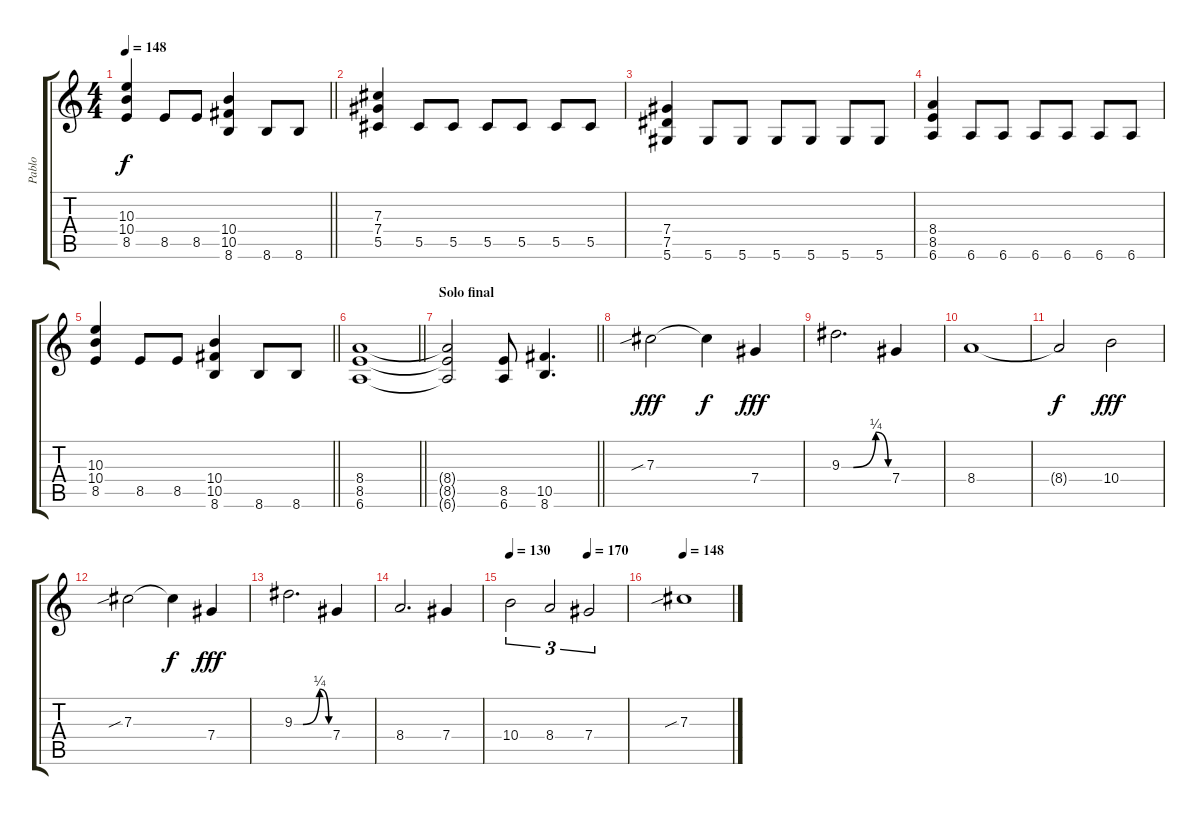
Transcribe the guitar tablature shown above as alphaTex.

\track ("Pablo" "Pablo") {instrument distortionguitar}
\staff {score tabs}
\tuning (Eb4 Bb3 Gb3 Db3 Ab2 Eb2) {hide}
\ts (4 4)
\tempo 148
\clef g2
\barLineRight lightlight
\ks c
(10.3 10.4 8.5).4{dy f} 8.5.8 8.5.8 (10.4 10.5 8.6).4 8.6.8 8.6.8 |
(7.3 7.4 5.5).4 5.5.8 5.5.8 5.5.8 5.5.8 5.5.8 5.5.8 |
(7.4 7.5 5.6).4 5.6.8 5.6.8 5.6.8 5.6.8 5.6.8 5.6.8 |
(8.4 8.5 6.6).4 6.6.8 6.6.8 6.6.8 6.6.8 6.6.8 6.6.8 |
\barLineRight lightlight
(10.3 10.4 8.5).4 8.5.8 8.5.8 (10.4 10.5 8.6).4 8.6.8 8.6.8 |
\barLineRight lightlight
(8.4 8.5 6.6).1 |
\section ("" "Solo final")
\barLineRight lightlight
(8.4{t} 8.5{t} 6.6{t}).2 (8.5 6.6).8 (10.5 8.6).4{d} |
7.3{sib}.2{dy fff volume 16} 7.3{t}.4{dy f} 7.4.4{dy fff} |
9.3{be (custom 0 0 15 0 44 1 60 0)}.2{d} 7.4.4 |
8.4.1 |
8.4{t}.2{dy f} 10.4.2{dy fff} |
7.3{sib}.2 7.3{t}.4{dy f} 7.4.4{dy fff} |
9.3{be (custom 0 0 15 0 44 1 60 0)}.2{d} 7.4.4 |
8.4.2{d} 7.4.4 |
\tempo 130
\tempo (170 0.6666666666666666)
10.4.2{tu (3 2)} 8.4.2{tu (3 2)} 7.4.2{tu (3 2)} |
\tempo 148
7.3{sib}.1{volume 3}
